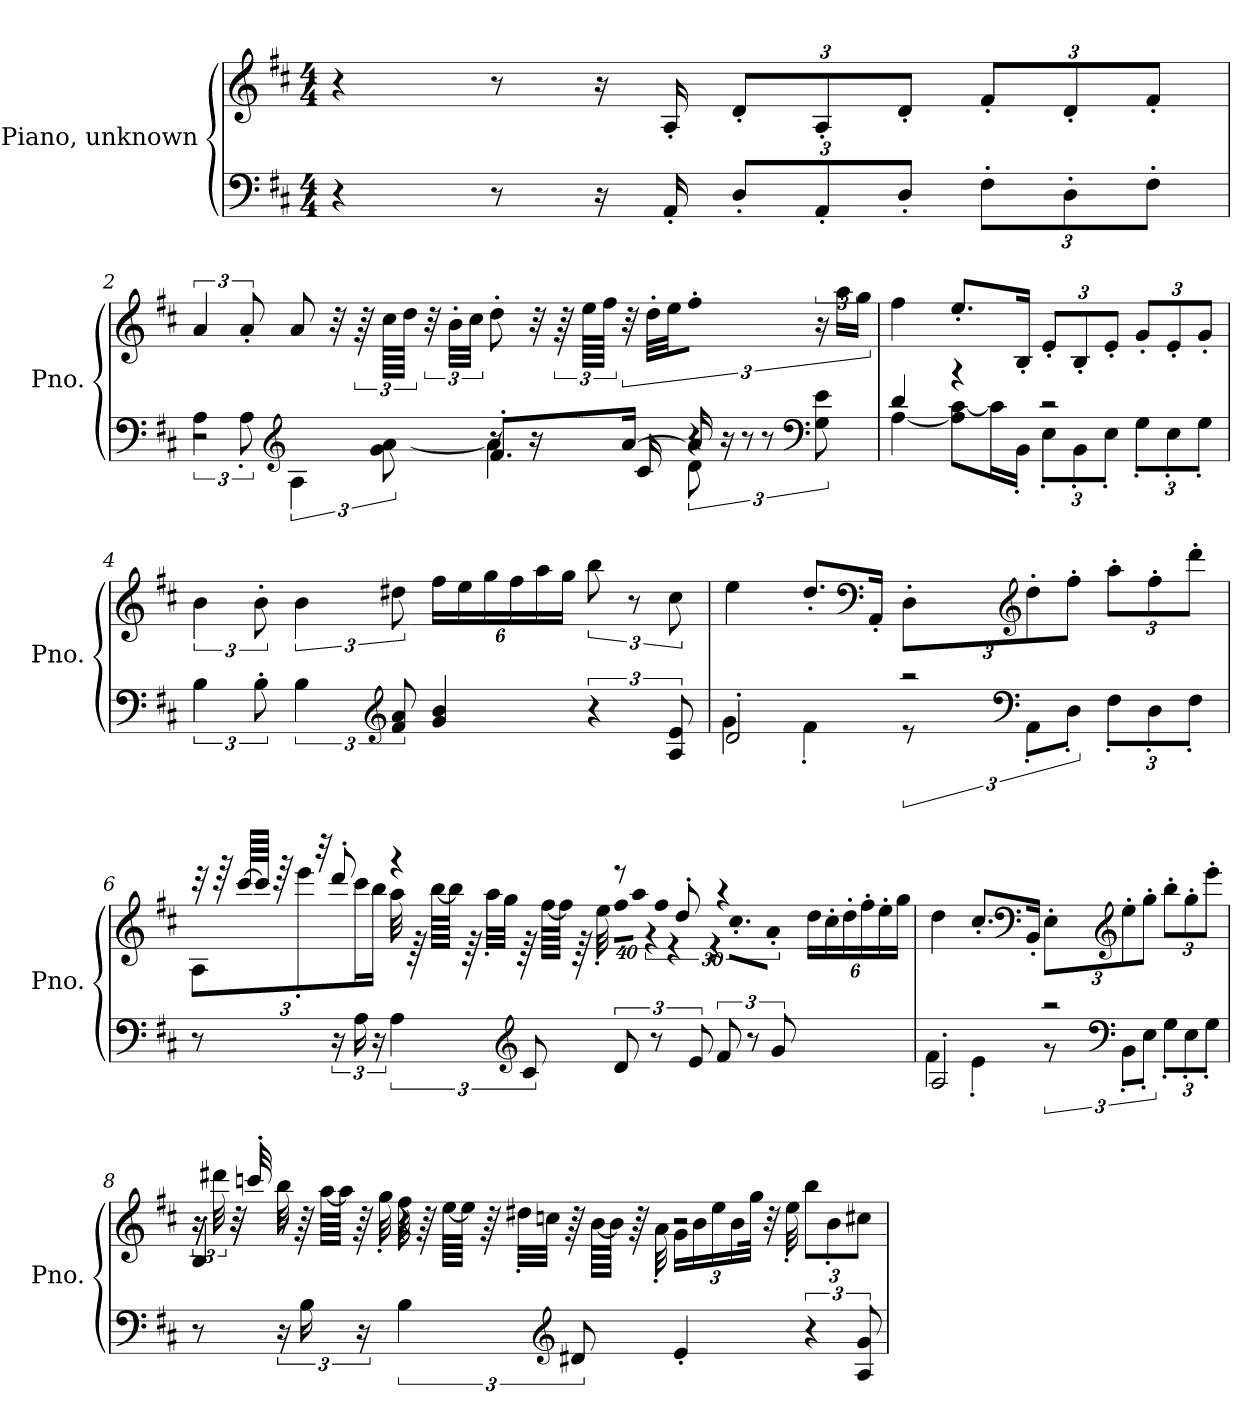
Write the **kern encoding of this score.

**kern	**kern
*part1	*part1
*staff2	*staff1
*I"Piano, unknown	*
*I'Pno.	*
*clefF4	*clefG2
*k[f#c#]	*k[f#c#]
*M4/4	*M4/4
*MM120	*MM120
=1	=1
4r	4r
8r	8r
16r	16r
16AA'/	16A'/
*Xbrackettup	*Xbrackettup
12D'/L	12d'/L
12AA'/	12A'/
12D'/J	12d'/J
12F#'\L	12f#'/L
12D'\	12d'/
12F#'\J	12f#'/J
=2	=2
*^	*
*	*brackettup	*brackettup
*	*^	*
2r	6A\	2r	6a/
.	12A'\	.	12a'/
*clefG2	*	*	*
.	6A\	.	8a/
.	.	.	32r
.	.	.	96r
.	12g\ [12a\	.	96cc#\LLLL
.	.	.	96dd\JJJJ
.	.	.	48r
.	.	.	48b'\LLL
.	.	.	48cc#\JJJ
8.f#'/L	4a\]	8r	8dd'\
.	.	16r	32r
.	.	.	96r
.	.	.	96ee\LLLL
.	.	.	96ff#\JJJJ
[16a/Jk	.	16c#/	48r
.	.	.	48dd'\LLL
.	.	.	48ee\JJ
16a/]	12d\	4r	8ff#'\J
16r	.	.	.
.	12r	.	.
8r	.	.	24r
*clefF4	*	*	*
.	12G\ 12e\	.	24aa\LL
.	.	.	24gg\JJ
*	*v	*v	*
!!LO:LB:g=z
=3	=3	=3
4d/	[4A\	4ff#\
4r	8A\] [8c#\L	8.ee'/L
.	16c#\L]	.
.	16BB'\JJ	16B'/Jk
*	*Xbrackettup	*Xbrackettup
2r	12E'\L	12e'/L
.	12BB'\	12B'/
.	12E'\J	12e'/J
.	12G'\L	12g'/L
.	12E'\	12e'/
.	12G'\J	12g'/J
*v	*v	*
=4	=4
*brackettup	*brackettup
6B\	6b\
12B'\	12b'\
6B\	6b\
*clefG2	*
12f#/ 12a/	12dd#X\
*	*Xbrackettup
4g/ 4b/	24ff#\LL
.	24ee\
.	24gg\
.	24ff#\
.	24aa\
.	24gg\JJ
*	*brackettup
6r	12bb\
.	12r
12A/ 12e/	12cc#\
=5	=5
*^	*
2d'/	4g\	4ee\
.	4f#'\	8.dd'/L
*	*	*clefF4
.	.	16AA'/Jk
*	*	*Xbrackettup
2r	12r	12D'\L
*clefF4	*	*clefG2
.	12AA'\L	12dd'\
.	12D'\J	12ff#'\J
*	*Xbrackettup	*
.	12F#'\L	12aa'\L
.	12D'\	12ff#'\
.	12F#'\J	12ddd'\J
*v	*v	*
!!LO:LB:g=z
=6	=6
*	*^
8r	32r	12A\L
.	64r	.
.	[64ccc#/LLLL	.
.	64ccc#/JJJJ]	.
.	64r	.
.	.	12eee'\
.	32r	.
*brackettup	*	*
24r	8ddd'/	.
24A\	.	24ccc#\L
24r	.	24bb\JJ
6A\	4r	32aa\
.	.	64r
.	.	[64bb\LLLL
.	.	64bb\JJJJ]
.	.	64r
.	.	32aa'\LLL
.	.	32gg\JJJ
.	.	64r
*clefG2	*	*
12c#/	.	.
.	.	[64ff#\LLLL
.	.	64ff#\JJJJ]
.	.	64r
.	.	32ee'\
*	*	*brackettup
!	!	!LO:N:vis=32
12d/	8r	640%23ff#\LLL
!	!	!LO:N:vis=32
.	.	640%23aa\JJJ
!	!	!LO:N:vis=64
.	.	960%17r
12r	.	.
!	!	!LO:N:vis=64
.	.	960%17ff#\
!	!	!LO:N:vis=32
.	.	640%23r
.	8dd'/	.
!	!	!LO:N:vis=64
.	.	960%17r
!	!	!LO:N:vis=32.
.	.	1920%103cc#'\LLL
12e/	.	.
!	!	!LO:N:vis=32
.	.	640%23a'\JJJ
12f#/	4r	.
*	*	*Xbrackettup
.	.	24dd\LL
.	.	24cc#'\
12r	.	.
.	.	24dd'\
.	.	24ff#'\
12g/	.	.
.	.	24ee'\
.	.	24gg\JJ
1920ryy	1920ryy	.
*	*v	*v
!!LO:LB:g=z
=7	=7
*^	*
2A'/	4f#\	4dd\
.	4e'\	8.cc#'/L
*	*	*clefF4
.	.	16BB'/Jk
2r	12r	12E'\L
*clefF4	*	*clefG2
.	12BB'\L	12ee'\
.	12E'\J	12gg'\J
*	*Xbrackettup	*
.	12G'\L	12bb'\L
.	12E'\	12gg'\
.	12G'\J	12eee'\J
*v	*v	*
!!LO:LB:g=z
=8	=8
*	*^
*	*	*brackettup
*	*	*^
8r	16r	24r	4B'/
.	.	48ddd#X\	.
.	32r	16r	.
.	32cccn'/	.	.
*brackettup	*	*	*
24r	8r	32bb\	.
.	.	64r	.
24B\	.	.	.
.	.	[64aa\LLLL	.
.	.	64aa\JJJJ]	.
.	.	64r	.
24r	.	.	.
.	.	32gg'\	.
6B\	4r	32ff#\	4r
.	.	64r	.
.	.	[64ee\LLLL	.
.	.	64ee\JJJJ]	.
.	.	64r	.
.	.	32dd#X'\LLL	.
.	.	32ccn\JJJ	.
.	.	64r	.
*clefG2	*	*	*
12d#X/	.	.	.
.	.	[64b\LLLL	.
.	.	64b\JJJJ]	.
.	.	64r	.
.	.	32a'\	.
*	*	*Xbrackettup	*
4e'/	2r	24g\LL	2r
.	.	24b\	.
.	.	24ee\	.
.	.	24b\	.
.	.	48gg\JJk	.
.	.	32r	.
.	.	32ee'\	.
6r	.	12bb\L	.
.	.	12b'\	.
12A/ 12g/	.	12cc#X\J	.
*	*v	*v	*v
=	=
*-	*-
